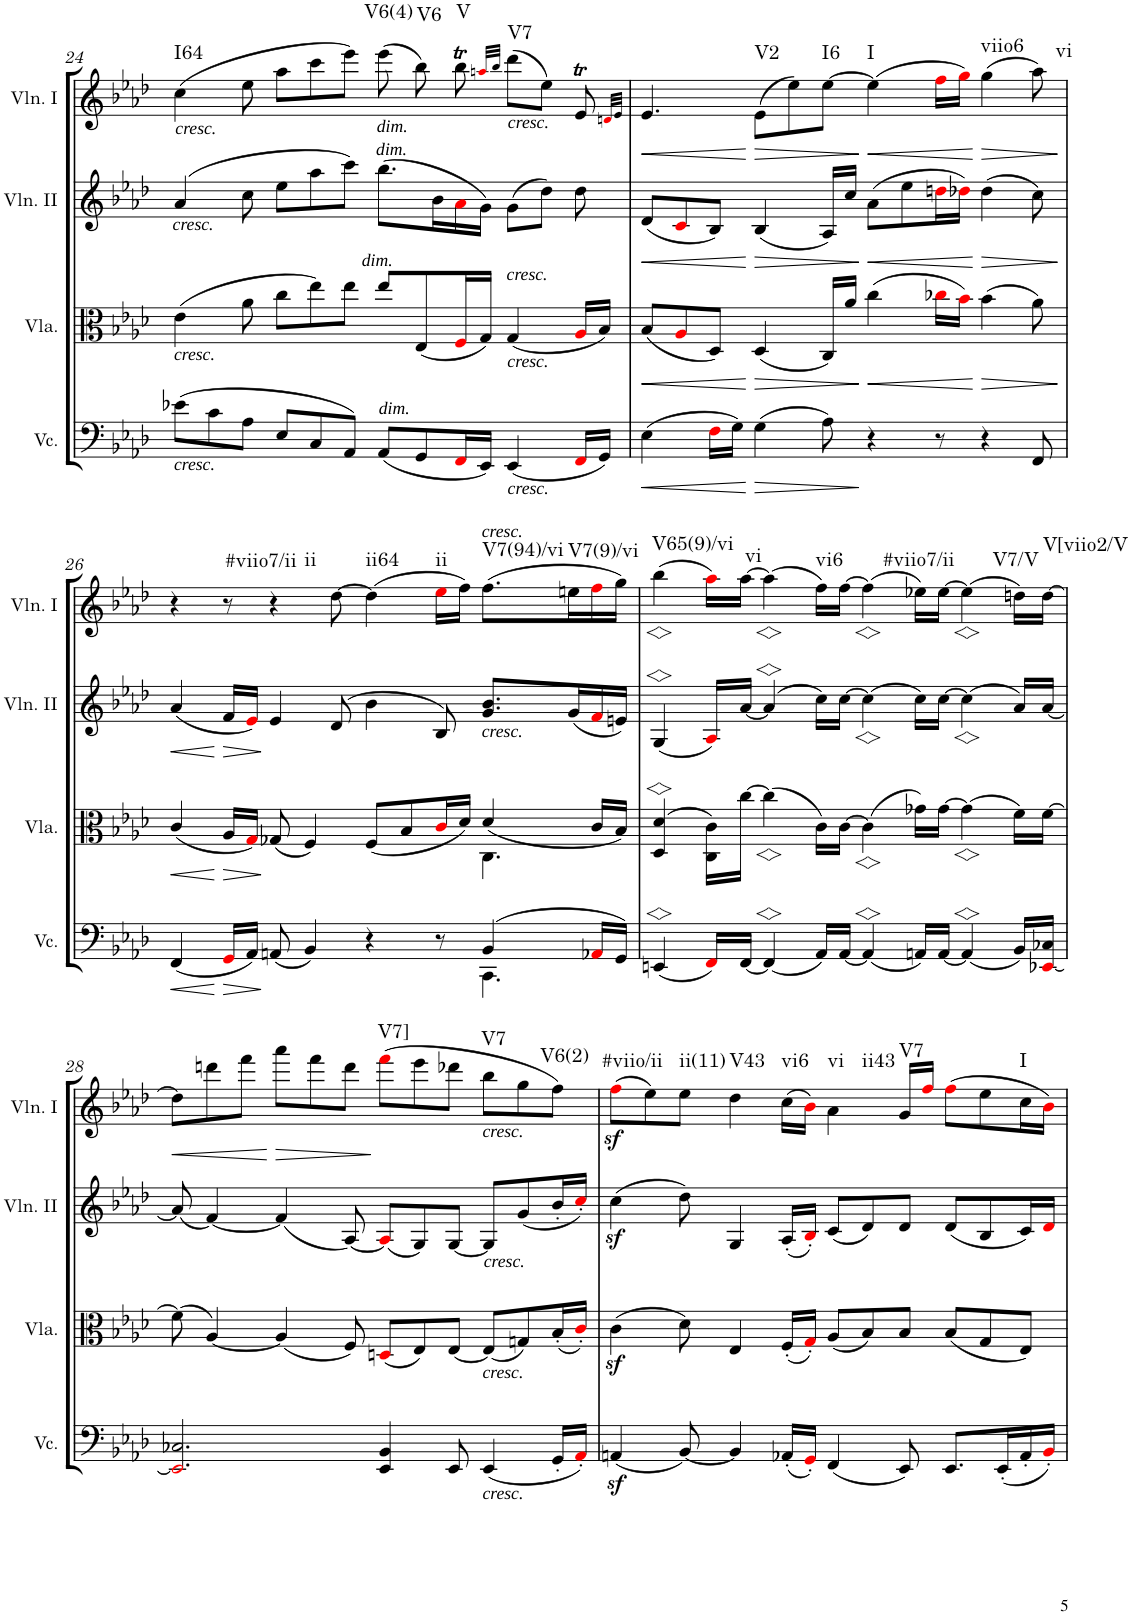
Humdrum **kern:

**kern	**dynam	**kern	**dynam	**kern	**dynam	**kern	**dynam	**harte
*part4	*part4	*part3	*part3	*part2	*part2	*part1	*part1	*part1
*staff4	*staff4	*staff3	*staff3	*staff2	*staff2	*staff1	*staff1	*
*I"Violoncello	*	*I"Viola	*	*I"Violin II	*	*I"Violin I	*	*
*I'Vc.	*	*I'Vla.	*	*I'Vln. II	*	*I'Vln. I	*	*
!!LO:PB:g=z
*clefF4	*	*clefC3	*	*clefG2	*	*clefG2	*	*
*k[b-e-a-d-]	*	*k[b-e-a-d-]	*	*k[b-e-a-d-]	*	*k[b-e-a-d-]	*	*
*A-:	*	*A-:	*	*A-:	*	*A-:	*	*
*M12/8	*	*M12/8	*	*M12/8	*	*M12/8	*	*
=24	=24	=24	=24	=24	=24	=24	=24	=24
!	!	!	!	!	!	!LO:TX:b:i:t=cresc.	!	!
!	!	!	!	!LO:TX:b:i:t=cresc.	!	!	!	!
!	!	!LO:TX:b:i:t=cresc.	!	!	!	!	!	!
!LO:TX:b:i:t=cresc.	!	!	!	!	!	!	!	!LO:H:kt=I64
(8e-X\L	.	(4e-\	.	(4a-/	.	(4cc\	.	N
8c\	.	.	.	.	.	.	.	.
8A-\J	.	8a-\	.	8cc\	.	8ee-\	.	.
8E-/L	.	8cc\L	.	8ee-\L	.	8aa-\L	.	.
8C/	.	8ee-\)	.	8aa-\	.	8ccc\	.	.
8AA-/J)	.	8ee-\J	.	8ccc\J)	.	8eee-\J)	.	.
!	!	!	!	!	!	!LO:TX:b:i:t=dim.	!	!
!	!	!	!	!LO:TX:a:i:t=dim.	!	!	!	!
!	!	!LO:TX:a:i:t=dim.	!	!	!	!	!	!
!LO:TX:a:i:t=dim.	!	!	!	!	!	!	!	!LO:H:kt=V6(4)
(8AA-/L	.	8ee-/L	.	(8.bb-\L	.	(8eee-\	.	N
!	!	!	!	!	!	!	!	!LO:H:kt=V6
8GG/	.	(8E-/	.	.	.	8bb-\)	.	N
.	.	.	.	16b-\L	.	.	.	.
!	!	!	!	!	!	!	!	!LO:H:kt=V
16FFi/L	.	16Fi/L	.	16a-i\	.	8bb-T\	.	N
16EE-/JJ)	.	16G/JJ)	.	16g\JJ)	.	.	.	.
.	.	.	.	.	.	32qaani/LLL	.	.
.	.	.	.	.	.	32qbb-/JJJ	.	.
!	!	!	!	!	!	!LO:TX:b:i:t=cresc.	!	!
!	!	!LO:TX:a:i:t=cresc.	!	!	!	!	!	!
!	!	!LO:TX:b:i:t=cresc.	!	!	!	!	!	!
!LO:TX:b:i:t=cresc.	!	!	!	!	!	!	!	!LO:H:kt=V7
(4EE-/	.	(4G/	.	(8g\L	.	(8ddd-\L	.	N
.	.	.	.	8dd-\J)	.	8ee-\J)	.	.
16FFi/LL	.	16A-i/LL	.	8dd-\	.	8e-T/	.	.
16GG/JJ)	.	16B-/JJ)	.	.	.	.	.	.
.	.	.	.	.	.	32qdni/LLL	.	.
.	.	.	.	.	.	32qe-/JJJ	.	.
=25	=25	=25	=25	=25	=25	=25	=25	=25
!	!LO:HP:b	!	!LO:HP:b	!	!LO:HP:b	!	!LO:HP:b	!
(4E-\	<	(8B-/L	<	(8d-/L	<	4.e-/	<	.
.	.	8A-i/	.	8ci/	.	.	.	.
16Fi\LL	.	8D-/J)	.	8B-/J)	.	.	.	.
16G\JJ)	.	.	.	.	.	.	.	.
!	!LO:HP:b	!	!LO:HP:n=1:b	!	!LO:HP:n=1:b	!	!LO:HP:n=1:b	!LO:H:kt=V2
(4G\	>	(4D-/	[ >	(4B-/	[ >	(8e-\L	[ >	N
.	.	.	.	.	.	8ee-\)	.	.
!	!	!	!	!	!	!	!	!LO:H:kt=I6
8A-\)	.	16C/LL)	.	16A-/LL)	.	[8ee-\J	.	N
.	.	16a-/JJ	.	16cc/JJ	.	.	.	.
!	!	!	!LO:HP:n=1:b	!	!LO:HP:n=1:b	!	!LO:HP:n=1:b	!LO:H:kt=I
4r	[	(4cc\	] <	(8a-\L	] <	(4ee-\]	] <	N
.	.	.	.	8ee-\	.	.	.	.
8r	.	16cc-Xi\LL	.	16ddni\L	.	16ffi\LL	.	.
.	.	16b-i\JJ)	.	16dd-Xi\JJ)	.	16ggi\JJ)	.	.
!	!	!	!LO:HP:n=1:b	!	!LO:HP:n=1:b	!	!LO:HP:n=1:b	!LO:H:kt=viio6
4r	.	(4b-\	[ >	(4dd-\	[ >	(4gg\	[ >	N
!	!	!	!	!	!	!	!	!LO:H:kt=vi
8FF/	.	8a-\)	.	8cc\)	.	8aa-\)	.	N
.	.	.	]	.	]	.	]	.
!!LO:LB:g=z
=26	=26	=26	=26	=26	=26	=26	=26	=26
!	!LO:HP:b	!	!LO:HP:b	!	!LO:HP:b	!	!	!
*^	*	*^	*	*	*	*	*	*
(<4FF/	8ryy	<	(<4c/	8ryy	<	(4a-/	<	4r	.	.
!	!	!	!	!	!LO:HP:n=1:b	!	!LO:HP:n=1:b	!	!	!
*v	*v	*	*	*	*	*	*	*	*	*
*	*	*v	*v	*	*	*	*	*	*
16GGi/LL	]	16A-/LL	[ >	16f/LL	[ >	8r	.	.
16AA-/JJ)	.	16Gi/JJ)	.	16e-i/JJ)	.	.	.	.
!	!	!	!	!	!	!	!	!LO:H:n=1:kt=#viio7/ii
!	!	!	!	!	!	!	!	!LO:H:n=2:kt=ii
(<8AAn/	[	(<8G-X/	]	4e-/	]	4r	.	N N
4BB-/)	.	4F/)	.	.	.	.	.	.
.	.	.	.	(8d-/	.	[8dd-\	.	.
!	!	!	!	!	!	!	!	!LO:H:kt=ii64
4r	.	(8F/L	.	4b-\	.	(4dd-\]	.	N
.	.	8B-/	.	.	.	.	.	.
!	!	!	!	!	!	!	!	!LO:H:kt=ii
8r	.	16ci/L	.	8B-/)	.	16ee-i\LL	.	N
.	.	16d-/JJ)	.	.	.	16ff\JJ)	.	.
*^	*	*^	*	*	*	*	*	*
!	!	!	!	!	!	!	!	!LO:TX:a:i:t=cresc.	!	!
!	!	!	!	!	!	!LO:TX:b:i:t=cresc.	!	!	!	!LO:H:kt=V7(94)/vi
(4BB-/	4.CC\	.	(<4d-/	4.C\	.	8.g/ 8.b-/L	.	(8.ff\L	.	N
!	!	!	!	!	!	!	!	!	!	!LO:H:kt=V7(9)/vi
.	.	.	.	.	.	(16g/L	.	16een\L	.	N
16AA-Xi/LL	.	.	16c/LL	.	.	16fi/	.	16ffi\	.	.
16GG/JJ)	.	.	16B-/JJ)	.	.	16en/JJ)	.	16gg\JJ)	.	.
*v	*v	*	*	*	*	*	*	*	*	*
*	*	*v	*v	*	*	*	*	*	*
=27	=27	=27	=27	=27	=27	=27	=27	=27
!	!	!	!	!	!	!	!	!LO:H:kt=V65(9)/vi
(4EEn>/	.	(4D-/> 4d-/>	.	(4G>/	.	(4bb-<\	.	N
16FFi/LL)	.	16C\ 16c\LL)	.	16A-i/LL)	.	16aa-i\LL)	.	.
!	!	!	!	!	!	!	!	!LO:H:kt=vi
[16FF/JJ	.	[16cc\JJ	.	[16a-/JJ	.	[16aa-\JJ	.	N
(4FF>/]	.	(4cc<\]	.	(4a->/]	.	(4aa-<\]	.	.
!	!	!	!	!	!	!	!	!LO:H:kt=vi6
16AA-/LL)	.	16c\LL)	.	16cc\LL)	.	16ff\LL)	.	N
[16AA-/JJ	.	[16c\JJ	.	[16cc\JJ	.	[16ff\JJ	.	.
(4AA->/]	.	(4c<\]	.	(4cc<\]	.	(4ff<\]	.	.
!	!	!	!	!	!	!	!	!LO:H:kt=#viio7/ii
16AAn/LL)	.	16g-X\LL)	.	16cc\LL)	.	16ee-X\LL)	.	N
[16AA/JJ	.	[16g-\JJ	.	[16cc\JJ	.	[16ee-\JJ	.	.
(4AA>/]	.	(4g-<\]	.	(4cc<\]	.	(4ee-<\]	.	.
!	!	!	!	!	!	!	!	!LO:H:kt=V7/V
16BB-/LL)	.	16f\LL)	.	16a-/LL)	.	16ddn\LL)	.	N
!	!	!	!	!	!	!	!	!LO:H:kt=V[viio2/V
[16EE-Xi/ 16C-X/JJ	.	[16f\JJ	.	[16a-/JJ	.	[16dd\JJ	.	N
!!LO:LB:g=z
=28	=28	=28	=28	=28	=28	=28	=28	=28
!	!	!	!	!	!	!	!LO:HP:b	!
2.EE-i/] 2.C-X/	.	(8f\]	.	(8a-/]	.	8dd\L]	<	.
.	.	[4A-/)	.	[4f/)	.	8dddn\	.	.
.	.	.	.	.	.	8fff\J	.	.
!	!	!	!	!	!	!	!LO:HP:n=1:b	!
.	.	(4A-/]	.	(4f/]	.	8aaa-\L	[ >	.
.	.	.	.	.	.	8fff\	.	.
.	.	8F/)	.	[8A-/)	.	8ddd\J	.	.
!	!	!	!	!	!	!	!	!LO:H:kt=V7]
4EE-/ 4BB-/	.	(8Dni/L	.	(8A-i/L]	.	(8fffi\L	]	N
.	.	8E-/)	.	8G/)	.	8eee-\	.	.
8EE-/	.	[8E-/J	.	[8G/J	.	8ddd-X\J	.	.
!	!	!	!	!	!	!LO:TX:b:i:t=cresc.	!	!
!	!	!LO:TX:a:i:t=cresc.	!	!	!	!	!	!
!LO:TX:b:i:t=cresc.	!	!	!	!	!	!	!	!
!LO:TX:a:i:t=cresc.	!	!	!	!	!	!	!	!LO:H:kt=V7
(4EE-/	.	(8E-/L]	.	8G/L]	.	8bb-\L	.	N
.	.	8Gn/)	.	(8g/	.	8gg\	.	.
!	!	!	!	!	!	!	!	!LO:H:kt=V6(2)
16GG'/LL	.	(16B-'/L	.	16b-'/L	.	8ff\J)	.	N
16AA-'i/JJ)	.	16c'i/JJ)	.	16cc'i/JJ)	.	.	.	.
=29	=29	=29	=29	=29	=29	=29	=29	=29
!	!	!	!	!	!	!	!LO:DY:b	!LO:H:kt=#viio/ii
(4AAnz</	.	(4cz<\	.	(4ccz<\	.	(8ffi\L	sf	N
.	.	.	.	.	.	8ee-\)	.	.
!	!	!	!	!	!	!	!	!LO:H:kt=ii(11)
[8BB-/)	.	8d-\)	.	8dd-\)	.	8ee-\J	.	N
!	!	!	!	!	!	!	!	!LO:H:kt=V43
4BB-/]	.	4E-/	.	4G/	.	4dd-\	.	N
!	!	!	!	!	!	!	!	!LO:H:kt=vi6
(16AA-X'/LL	.	(16F'/LL	.	(16A-'/LL	.	(16cc\LL	.	N
16GG'i/JJ)	.	16G'i/JJ)	.	16B-'i/JJ)	.	16b-i\JJ)	.	.
!	!	!	!	!	!	!	!	!LO:H:n=1:kt=vi
!	!	!	!	!	!	!	!	!LO:H:n=2:kt=ii43
(4FF/	.	(8A-/L	.	(8c/L	.	4a-\	.	N N
.	.	8B-/)	.	8d-/)	.	.	.	.
!	!	!	!	!	!	!	!	!LO:H:kt=V7
8EE-/)	.	8B-/J	.	8d-/J	.	16g/LL	.	N
.	.	.	.	.	.	16ffi/JJ	.	.
8.EE-/L	.	(8B-/L	.	(8d-/L	.	(8ffi\L	.	.
.	.	8G/	.	8B-/	.	8ee-\	.	.
(16EE-'/L	.	.	.	.	.	.	.	.
!	!	!	!	!	!	!	!	!LO:H:kt=I
16AA-'/	.	8E-/J)	.	16c/L)	.	16cc\L	.	N
16BB-'i/JJ)	.	.	.	16d-i/JJ	.	16b-i\JJ)	.	.
=	=	=	=	=	=	=	=	=
*-	*-	*-	*-	*-	*-	*-	*-	*-
